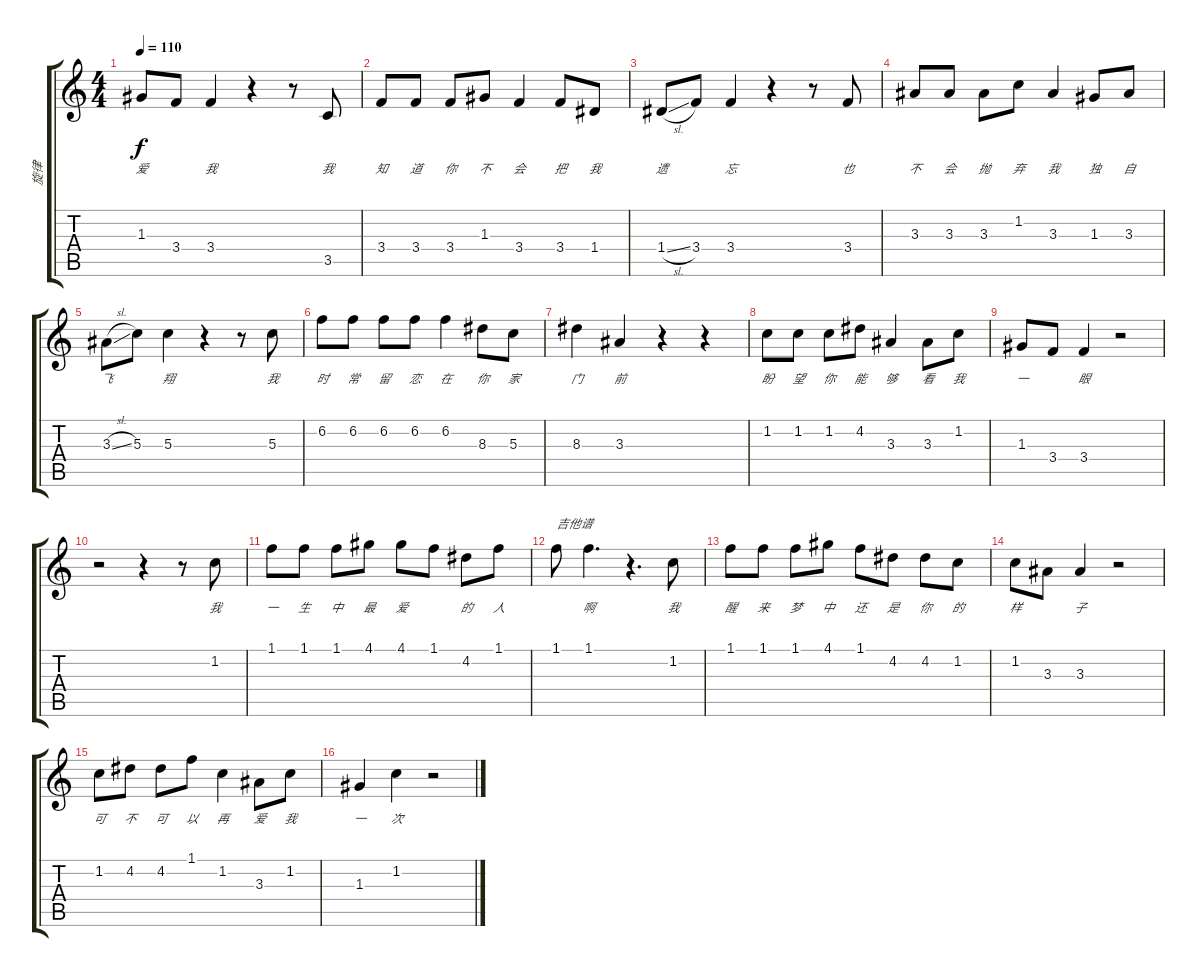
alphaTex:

\track ("旋律" "旋律") {instrument acousticguitarsteel}
\staff {score tabs}
\tuning (E4 B3 G3 D3 A2 E2) {hide}
\ts (4 4)
\tempo 110
\clef g2
\ks c
1.3.8{lyrics (0 "爱") lyrics (1 "") lyrics (2 "") lyrics (3 "") lyrics (4 "") dy f} 3.4.8{lyrics (0 "") lyrics (1 "") lyrics (2 "") lyrics (3 "") lyrics (4 "")} 3.4.4{lyrics (0 "我") lyrics (1 "") lyrics (2 "") lyrics (3 "") lyrics (4 "")} r.4 r.8 3.5.8{lyrics (0 "我") lyrics (1 "") lyrics (2 "") lyrics (3 "") lyrics (4 "")} |
3.4.8{lyrics (0 "知") lyrics (1 "") lyrics (2 "") lyrics (3 "") lyrics (4 "")} 3.4.8{lyrics (0 "道") lyrics (1 "") lyrics (2 "") lyrics (3 "") lyrics (4 "")} 3.4.8{lyrics (0 "你") lyrics (1 "") lyrics (2 "") lyrics (3 "") lyrics (4 "")} 1.3.8{lyrics (0 "不") lyrics (1 "") lyrics (2 "") lyrics (3 "") lyrics (4 "")} 3.4.4{lyrics (0 "会") lyrics (1 "") lyrics (2 "") lyrics (3 "") lyrics (4 "")} 3.4.8{lyrics (0 "把") lyrics (1 "") lyrics (2 "") lyrics (3 "") lyrics (4 "")} 1.4.8{lyrics (0 "我") lyrics (1 "") lyrics (2 "") lyrics (3 "") lyrics (4 "")} |
1.4{sl}.8{lyrics (0 "遗") lyrics (1 "") lyrics (2 "") lyrics (3 "") lyrics (4 "")} 3.4.8{lyrics (0 "") lyrics (1 "") lyrics (2 "") lyrics (3 "") lyrics (4 "")} 3.4.4{lyrics (0 "忘") lyrics (1 "") lyrics (2 "") lyrics (3 "") lyrics (4 "")} r.4 r.8 3.4.8{lyrics (0 "也") lyrics (1 "") lyrics (2 "") lyrics (3 "") lyrics (4 "")} |
3.3.8{lyrics (0 "不") lyrics (1 "") lyrics (2 "") lyrics (3 "") lyrics (4 "")} 3.3.8{lyrics (0 "会") lyrics (1 "") lyrics (2 "") lyrics (3 "") lyrics (4 "")} 3.3.8{lyrics (0 "抛") lyrics (1 "") lyrics (2 "") lyrics (3 "") lyrics (4 "")} 1.2.8{lyrics (0 "弃") lyrics (1 "") lyrics (2 "") lyrics (3 "") lyrics (4 "")} 3.3.4{lyrics (0 "我") lyrics (1 "") lyrics (2 "") lyrics (3 "") lyrics (4 "")} 1.3.8{lyrics (0 "独") lyrics (1 "") lyrics (2 "") lyrics (3 "") lyrics (4 "")} 3.3.8{lyrics (0 "自") lyrics (1 "") lyrics (2 "") lyrics (3 "") lyrics (4 "")} |
3.3{sl}.8{lyrics (0 "飞") lyrics (1 "") lyrics (2 "") lyrics (3 "") lyrics (4 "")} 5.3.8{lyrics (0 "") lyrics (1 "") lyrics (2 "") lyrics (3 "") lyrics (4 "")} 5.3.4{lyrics (0 "翔") lyrics (1 "") lyrics (2 "") lyrics (3 "") lyrics (4 "")} r.4 r.8 5.3.8{lyrics (0 "我") lyrics (1 "") lyrics (2 "") lyrics (3 "") lyrics (4 "")} |
6.2.8{lyrics (0 "时") lyrics (1 "") lyrics (2 "") lyrics (3 "") lyrics (4 "")} 6.2.8{lyrics (0 "常") lyrics (1 "") lyrics (2 "") lyrics (3 "") lyrics (4 "")} 6.2.8{lyrics (0 "留") lyrics (1 "") lyrics (2 "") lyrics (3 "") lyrics (4 "")} 6.2.8{lyrics (0 "恋") lyrics (1 "") lyrics (2 "") lyrics (3 "") lyrics (4 "")} 6.2.4{lyrics (0 "在") lyrics (1 "") lyrics (2 "") lyrics (3 "") lyrics (4 "")} 8.3.8{lyrics (0 "你") lyrics (1 "") lyrics (2 "") lyrics (3 "") lyrics (4 "")} 5.3.8{lyrics (0 "家") lyrics (1 "") lyrics (2 "") lyrics (3 "") lyrics (4 "")} |
8.3.4{lyrics (0 "门") lyrics (1 "") lyrics (2 "") lyrics (3 "") lyrics (4 "")} 3.3.4{lyrics (0 "前") lyrics (1 "") lyrics (2 "") lyrics (3 "") lyrics (4 "")} r.4 r.4 |
1.2.8{lyrics (0 "盼") lyrics (1 "") lyrics (2 "") lyrics (3 "") lyrics (4 "")} 1.2.8{lyrics (0 "望") lyrics (1 "") lyrics (2 "") lyrics (3 "") lyrics (4 "")} 1.2.8{lyrics (0 "你") lyrics (1 "") lyrics (2 "") lyrics (3 "") lyrics (4 "")} 4.2.8{lyrics (0 "能") lyrics (1 "") lyrics (2 "") lyrics (3 "") lyrics (4 "")} 3.3.4{lyrics (0 "够") lyrics (1 "") lyrics (2 "") lyrics (3 "") lyrics (4 "")} 3.3.8{lyrics (0 "看") lyrics (1 "") lyrics (2 "") lyrics (3 "") lyrics (4 "")} 1.2.8{lyrics (0 "我") lyrics (1 "") lyrics (2 "") lyrics (3 "") lyrics (4 "")} |
1.3.8{lyrics (0 "一") lyrics (1 "") lyrics (2 "") lyrics (3 "") lyrics (4 "")} 3.4.8{lyrics (0 "") lyrics (1 "") lyrics (2 "") lyrics (3 "") lyrics (4 "")} 3.4.4{lyrics (0 "眼") lyrics (1 "") lyrics (2 "") lyrics (3 "") lyrics (4 "")} r.2 |
r.2 r.4 r.8 1.2.8{lyrics (0 "我") lyrics (1 "") lyrics (2 "") lyrics (3 "") lyrics (4 "")} |
1.1.8{lyrics (0 "一") lyrics (1 "") lyrics (2 "") lyrics (3 "") lyrics (4 "")} 1.1.8{lyrics (0 "生") lyrics (1 "") lyrics (2 "") lyrics (3 "") lyrics (4 "")} 1.1.8{lyrics (0 "中") lyrics (1 "") lyrics (2 "") lyrics (3 "") lyrics (4 "")} 4.1.8{lyrics (0 "最") lyrics (1 "") lyrics (2 "") lyrics (3 "") lyrics (4 "")} 4.1.8{lyrics (0 "爱") lyrics (1 "") lyrics (2 "") lyrics (3 "") lyrics (4 "")} 1.1.8{lyrics (0 "") lyrics (1 "") lyrics (2 "") lyrics (3 "") lyrics (4 "")} 4.2.8{lyrics (0 "的") lyrics (1 "") lyrics (2 "") lyrics (3 "") lyrics (4 "")} 1.1.8{lyrics (0 "人") lyrics (1 "") lyrics (2 "") lyrics (3 "") lyrics (4 "")} |
1.1.8{txt "吉他谱" lyrics (0 "") lyrics (1 "") lyrics (2 "") lyrics (3 "") lyrics (4 "")} 1.1.4{d lyrics (0 "啊") lyrics (1 "") lyrics (2 "") lyrics (3 "") lyrics (4 "")} r.4{d} 1.2.8{lyrics (0 "我") lyrics (1 "") lyrics (2 "") lyrics (3 "") lyrics (4 "")} |
1.1.8{lyrics (0 "醒") lyrics (1 "") lyrics (2 "") lyrics (3 "") lyrics (4 "")} 1.1.8{lyrics (0 "来") lyrics (1 "") lyrics (2 "") lyrics (3 "") lyrics (4 "")} 1.1.8{lyrics (0 "梦") lyrics (1 "") lyrics (2 "") lyrics (3 "") lyrics (4 "")} 4.1.8{lyrics (0 "中") lyrics (1 "") lyrics (2 "") lyrics (3 "") lyrics (4 "")} 1.1.8{lyrics (0 "还") lyrics (1 "") lyrics (2 "") lyrics (3 "") lyrics (4 "")} 4.2.8{lyrics (0 "是") lyrics (1 "") lyrics (2 "") lyrics (3 "") lyrics (4 "")} 4.2.8{lyrics (0 "你") lyrics (1 "") lyrics (2 "") lyrics (3 "") lyrics (4 "")} 1.2.8{lyrics (0 "的") lyrics (1 "") lyrics (2 "") lyrics (3 "") lyrics (4 "")} |
1.2.8{lyrics (0 "样") lyrics (1 "") lyrics (2 "") lyrics (3 "") lyrics (4 "")} 3.3.8{lyrics (0 "") lyrics (1 "") lyrics (2 "") lyrics (3 "") lyrics (4 "")} 3.3.4{lyrics (0 "子") lyrics (1 "") lyrics (2 "") lyrics (3 "") lyrics (4 "")} r.2 |
1.2.8{lyrics (0 "可") lyrics (1 "") lyrics (2 "") lyrics (3 "") lyrics (4 "")} 4.2.8{lyrics (0 "不") lyrics (1 "") lyrics (2 "") lyrics (3 "") lyrics (4 "")} 4.2.8{lyrics (0 "可") lyrics (1 "") lyrics (2 "") lyrics (3 "") lyrics (4 "")} 1.1.8{lyrics (0 "以") lyrics (1 "") lyrics (2 "") lyrics (3 "") lyrics (4 "")} 1.2.4{lyrics (0 "再") lyrics (1 "") lyrics (2 "") lyrics (3 "") lyrics (4 "")} 3.3.8{lyrics (0 "爱") lyrics (1 "") lyrics (2 "") lyrics (3 "") lyrics (4 "")} 1.2.8{lyrics (0 "我") lyrics (1 "") lyrics (2 "") lyrics (3 "") lyrics (4 "")} |
1.3.4{lyrics (0 "一") lyrics (1 "") lyrics (2 "") lyrics (3 "") lyrics (4 "")} 1.2.4{lyrics (0 "次") lyrics (1 "") lyrics (2 "") lyrics (3 "") lyrics (4 "")} r.2
